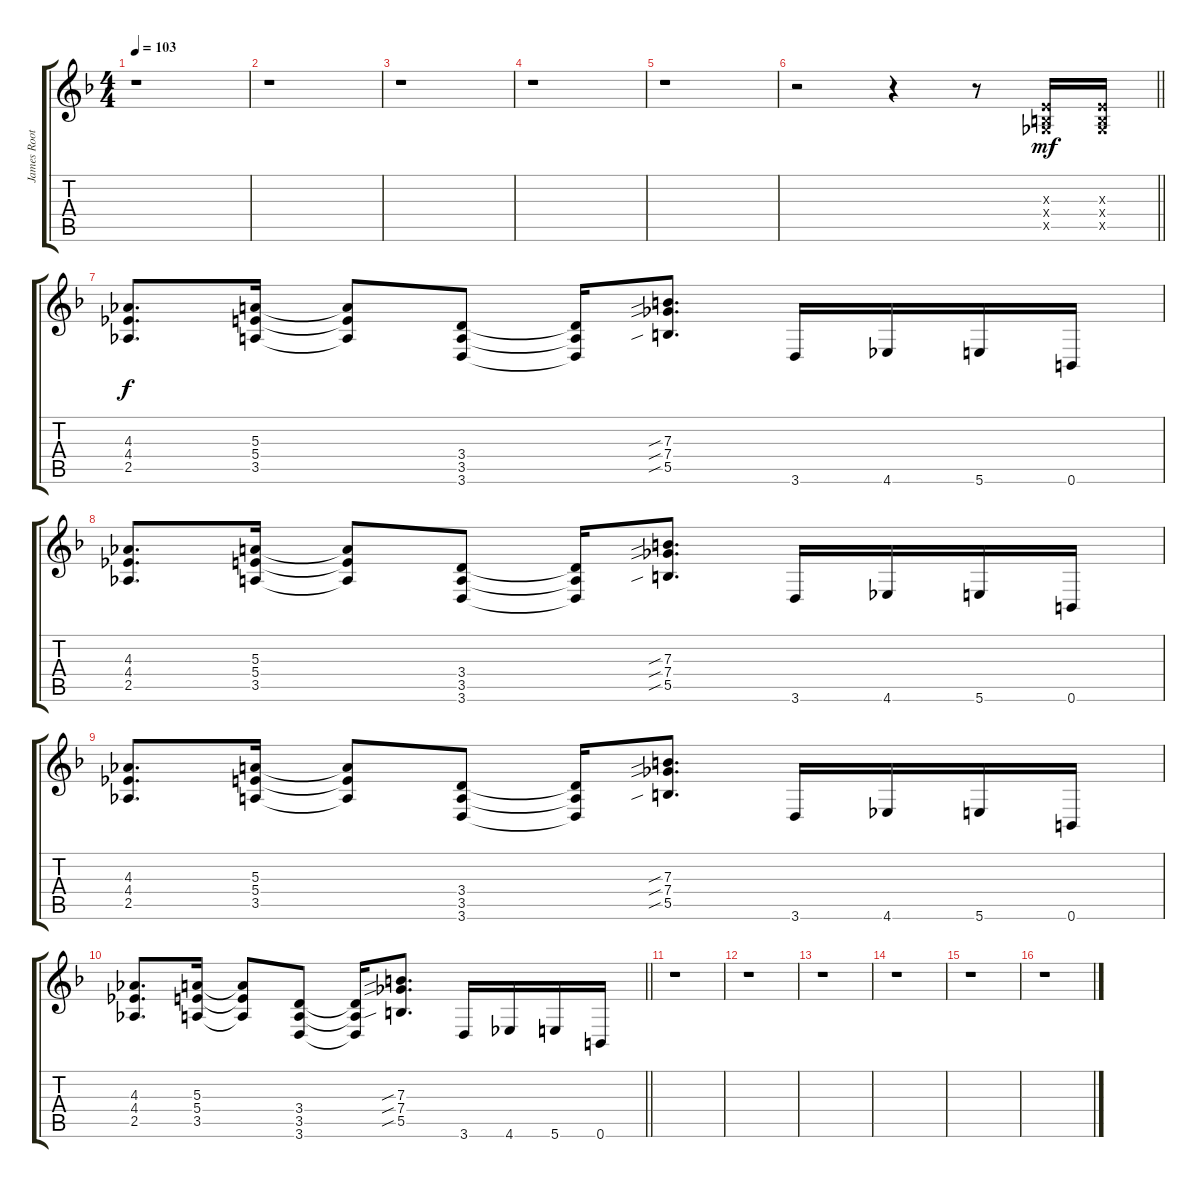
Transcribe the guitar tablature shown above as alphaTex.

\track ("James Root 1" "James Root") {instrument distortionguitar}
\staff {score tabs}
\tuning (Db4 Ab3 E3 B2 Gb2 B1) {hide}
\ts (4 4)
\tempo 103
\clef g2
\ks f
r.1{dy f} |
r.1 |
r.1 |
r.1 |
r.1 |
\barLineRight lightlight
r.2 r.4 r.8 (0.3{x} 0.4{x} 0.5{x}).16{dy mf} (0.3{x} 0.4{x} 0.5{x}).16 |
(4.3 4.4 2.5).8{d dy f} (5.3 5.4 3.5).16 (5.3{t} 5.4{t} 3.5{t}).8 (3.4 3.5 3.6).8 (3.4{t} 3.5{t} 3.6{t}).16 (7.3{sib} 7.4{sib} 5.5{sib}).8{d} 3.6.16 4.6.16 5.6.16 0.6.16 |
(4.3 4.4 2.5).8{d} (5.3 5.4 3.5).16 (5.3{t} 5.4{t} 3.5{t}).8 (3.4 3.5 3.6).8 (3.4{t} 3.5{t} 3.6{t}).16 (7.3{sib} 7.4{sib} 5.5{sib}).8{d} 3.6.16 4.6.16 5.6.16 0.6.16 |
(4.3 4.4 2.5).8{d} (5.3 5.4 3.5).16 (5.3{t} 5.4{t} 3.5{t}).8 (3.4 3.5 3.6).8 (3.4{t} 3.5{t} 3.6{t}).16 (7.3{sib} 7.4{sib} 5.5{sib}).8{d} 3.6.16 4.6.16 5.6.16 0.6.16 |
\barLineRight lightlight
(4.3 4.4 2.5).8{d} (5.3 5.4 3.5).16 (5.3{t} 5.4{t} 3.5{t}).8 (3.4 3.5 3.6).8 (3.4{t} 3.5{t} 3.6{t}).16 (7.3{sib} 7.4{sib} 5.5{sib}).8{d} 3.6.16 4.6.16 5.6.16 0.6.16 |
r.1 |
r.1 |
r.1 |
r.1 |
r.1 |
r.1
